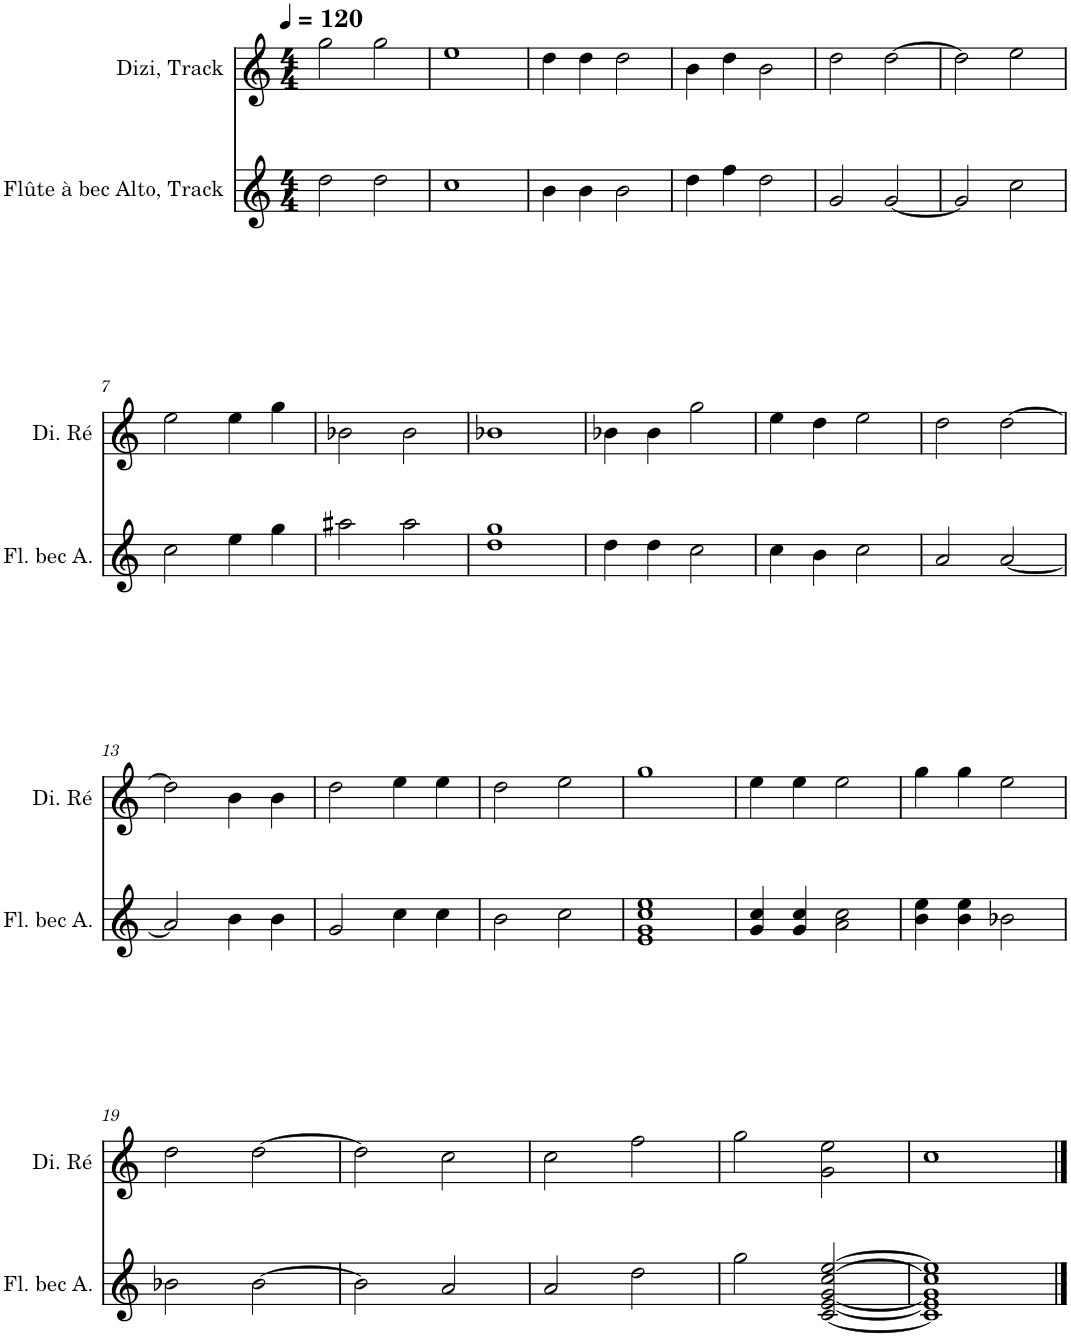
**kern	**kern
*part2	*part1
*staff2	*staff1
*I"Flûte à bec Alto, Track	*I"Dizi, Track
*I'Fl. bec A.	*I'Di. Ré
*clefG2	*clefG2
*	*Trd-7c-12
*k[]	*k[]
*M4/4	*M4/4
*MM120	*MM120
=1	=1
2dd\	2gg\
2dd\	2gg\
=2	=2
1cc	1ee
=3	=3
4b\	4dd\
4b\	4dd\
2b\	2dd\
=4	=4
4dd\	4b\
4ff\	4dd\
2dd\	2b\
=5	=5
2g/	2dd\
[2g/	[2dd\
=6	=6
2g/]	2dd\]
2cc\	2ee\
!!LO:LB:g=z
=7	=7
2cc\	2ee\
4ee\	4ee\
4gg\	4gg\
=8	=8
2aa#X\	2b-X\
2aa#\	2b-\
=9	=9
1dd 1gg	1b-X
=10	=10
4dd\	4b-X\
4dd\	4b-\
2cc\	2gg\
=11	=11
4cc\	4ee\
4b\	4dd\
2cc\	2ee\
=12	=12
2a/	2dd\
[2a/	[2dd\
!!LO:LB:g=z
=13	=13
2a/]	2dd\]
4b\	4b\
4b\	4b\
=14	=14
2g/	2dd\
4cc\	4ee\
4cc\	4ee\
=15	=15
2b\	2dd\
2cc\	2ee\
=16	=16
1e 1g 1cc 1ee	1gg
=17	=17
4g/ 4cc/	4ee\
4g/ 4cc/	4ee\
2a\ 2cc\	2ee\
=18	=18
4b\ 4ee\	4gg\
4b\ 4ee\	4gg\
2b-X\	2ee\
!!LO:LB:g=z
=19	=19
2b-X\	2dd\
[2b-\	[2dd\
=20	=20
2b-\]	2dd\]
2a/	2cc\
=21	=21
2a/	2cc\
2dd\	2ff\
=22	=22
2gg\	2gg\
[2c/ [2e/ [2g/ [2cc/ [2ee/	2g\ 2ee\
=23	=23
1c] 1e] 1g] 1cc] 1ee]	1cc
==	==
*-	*-
